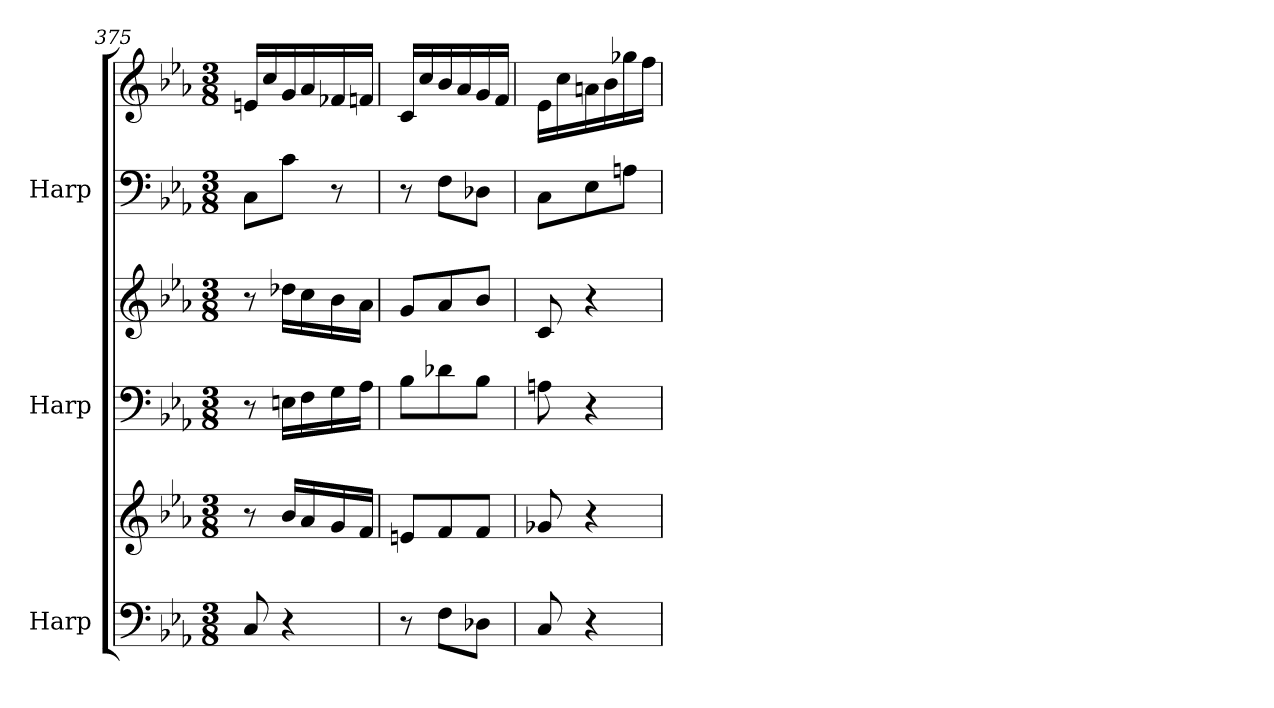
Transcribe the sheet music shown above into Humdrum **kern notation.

**kern	**kern	**kern	**kern	**kern	**kern
*part3	*part3	*part2	*part2	*part1	*part1
*staff6	*staff5	*staff4	*staff3	*staff2	*staff1
*I"Harp	*	*I"Harp	*	*I"Harp	*
*I'Hp	*	*I'Hp	*	*I'Hp	*
!!LO:LB:g=z
*clefF4	*clefG2	*clefF4	*clefG2	*clefF4	*clefG2
*k[b-e-a-]	*k[b-e-a-]	*k[b-e-a-]	*k[b-e-a-]	*k[b-e-a-]	*k[b-e-a-]
*M3/8	*M3/8	*M3/8	*M3/8	*M3/8	*M3/8
=375	=375	=375	=375	=375	=375
8C/	8r	8r	8r	8C\L	16en/LL
.	.	.	.	.	16cc/
4r	16b-/LL	16En\LL	16dd-X\LL	8c\J	16g/
.	16a-/	16F\	16cc\	.	16a-/
.	16g/	16G\	16b-\	8r	16f-X/
.	16f/JJ	16A-\JJ	16a-\JJ	.	16fn/JJ
=376	=376	=376	=376	=376	=376
8r	8en/L	8B-\L	8g/L	8r	16c/LL
.	.	.	.	.	16cc/
8F\L	8f/	8d-X\	8a-/	8F\L	16b-/
.	.	.	.	.	16a-/
8D-X\J	8f/J	8B-\J	8b-/J	8D-X\J	16g/
.	.	.	.	.	16f/JJ
=377	=377	=377	=377	=377	=377
8C/	8g-X/	8An\	8c/	8C\L	16e-\LL
.	.	.	.	.	16cc\
4r	4r	4r	4r	8E-\	16an\
.	.	.	.	.	16b-\
.	.	.	.	8An\J	16gg-X\
.	.	.	.	.	16ff\JJ
=	=	=	=	=	=
*-	*-	*-	*-	*-	*-
